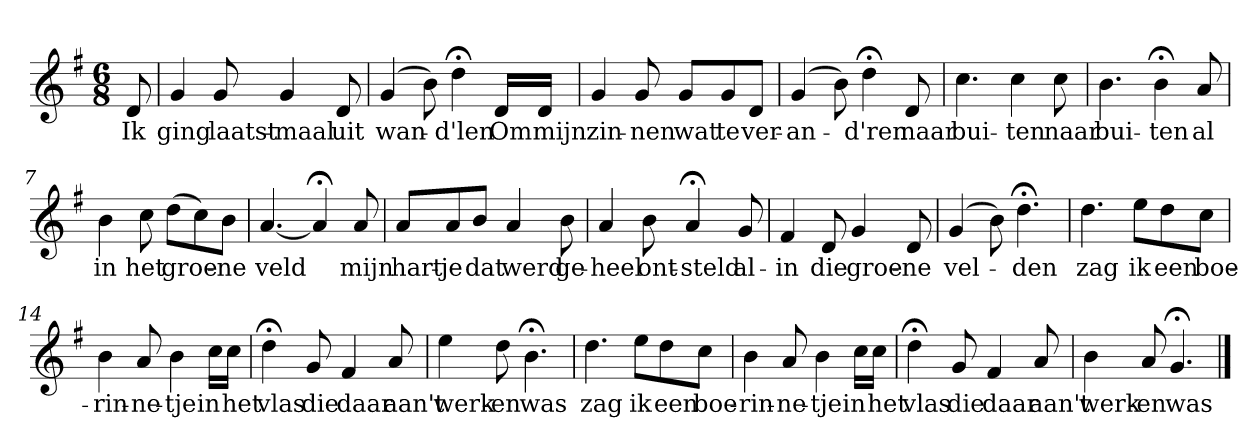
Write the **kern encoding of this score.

**kern	**text
*part1	*part1
*staff1	*staff1
*k[f#]	*
*G:	*
*M6/8	*
*MM120	*
=	=
8d	Ik
=1	=1
4g	ging
8g	laatst-
4g	-maal
8d	uit
=2	=2
(4g	wan-
8b)	.
4dd;<	-d'len
16dLL	Om
16dJJ	mijn
=3	=3
4g	zin-
8g	-nen
8gL	wat
8g	te
8dJ	ver-
=4	=4
(4g	-an-
8b)	.
4dd;<	-d'ren
8d	naar
=5	=5
4.cc	bui-
4cc	-ten
8cc	naar
=6	=6
4.b	bui-
4b;<	-ten
8a	al
=7	=7
4b	in
8cc	het
(8ddL	groe-
8cc)	.
8bJ	-ne
=8	=8
[4.a	veld
4a;<]	.
8a	mijn
=9	=9
8aL	hart-
8a	-je
8bJ	dat
4a	werd
8b	ge-
=10	=10
4a	-heel
8b	ont-
4a;<	-steld
8g	al-
=11	=11
4f#	-in
8d	die
4g	groe-
8d	-ne
=12	=12
(4g	vel-
8b)	.
4.dd;<	-den
=13	=13
4.dd	zag
8eeL	ik
8dd	een
8ccJ	boe-
=14	=14
4b	-rin-
8a	-ne-
4b	-tje
16ccLL	in
16ccJJ	het
=15	=15
4dd;<	vlas
8g	die
4f#	daar
8a	aan't
=16	=16
4ee	werk-
8dd	-en
4.b;<	was
=17	=17
4.dd	zag
8eeL	ik
8dd	een
8ccJ	boe-
=18	=18
4b	-rin-
8a	-ne-
4b	-tje
16ccLL	in
16ccJJ	het
=19	=19
4dd;<	vlas
8g	die
4f#	daar
8a	aan't
=20	=20
4b	werk-
8a	-en
4.g;<	was
==	==
*-	*-
